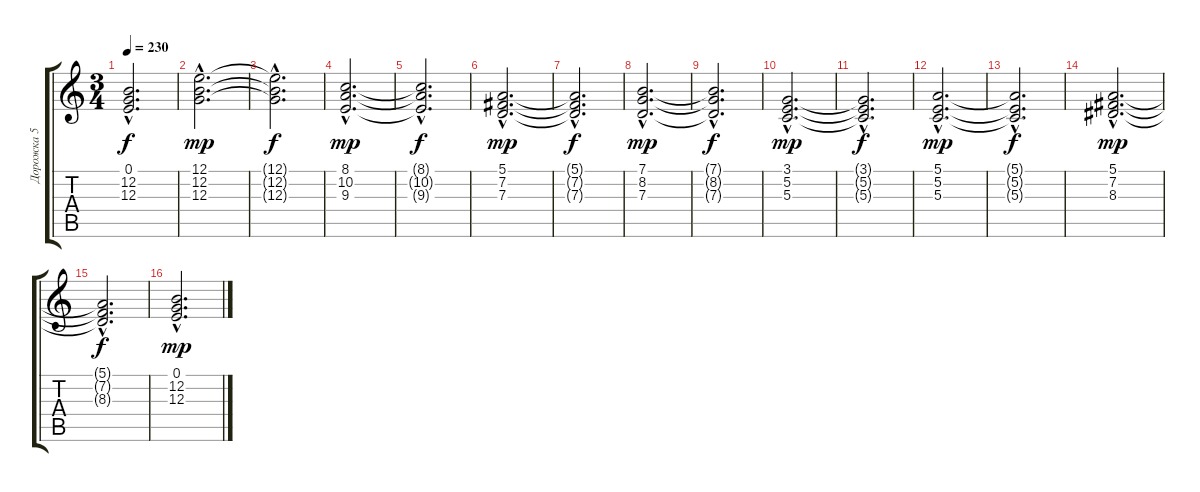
\track ("Дорожка 5" "Дорожка 5") {instrument stringensemble1}
\staff {score tabs}
\tuning (E4 B3 G3 D3 A2 E2) {hide}
\ts (3 4)
\tempo 230
\clef g2
\ks c
(0.1{hac t} 12.2{hac t} 12.3{hac t}).2{d dy f} |
(12.1{hac} 12.2{hac} 12.3{hac}).2{d dy mp} |
(12.1{hac t} 12.2{hac t} 12.3{hac t}).2{d dy f} |
(8.1{hac} 10.2{hac} 9.3{hac}).2{d dy mp} |
(8.1{hac t} 10.2{hac t} 9.3{hac t}).2{d dy f} |
(5.1{hac} 7.2{hac} 7.3{hac}).2{d dy mp} |
(5.1{hac t} 7.2{hac t} 7.3{hac t}).2{d dy f} |
(7.1{hac} 8.2{hac} 7.3{hac}).2{d dy mp} |
(7.1{hac t} 8.2{hac t} 7.3{hac t}).2{d dy f} |
(3.1{hac} 5.2{hac} 5.3{hac}).2{d dy mp} |
(3.1{hac t} 5.2{hac t} 5.3{hac t}).2{d dy f} |
(5.1{hac} 5.2{hac} 5.3{hac}).2{d dy mp} |
(5.1{hac t} 5.2{hac t} 5.3{hac t}).2{d dy f} |
(5.1{hac} 7.2{hac} 8.3{hac}).2{d dy mp} |
(5.1{hac t} 7.2{hac t} 8.3{hac t}).2{d dy f} |
(0.1{hac} 12.2{hac} 12.3{hac}).2{d dy mp}
